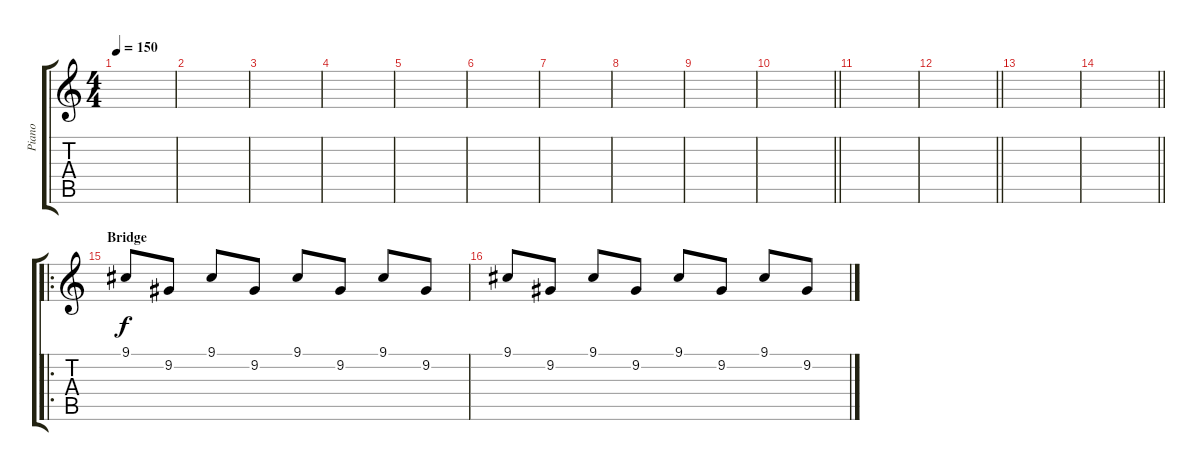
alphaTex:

\track ("Piano" "Piano") {instrument acousticgrandpiano}
\staff {score tabs}
\tuning (E4 B3 G3 D3 A2 E2) {hide}
\ts (4 4)
\tempo 150
\clef g2
\ks c
|
|
|
|
|
|
|
|
|
\barLineRight lightlight
|
|
\barLineRight lightlight
|
|
\barLineRight lightlight
|
\ro
\section ("" "Bridge")
9.1.8 9.2.8 9.1.8 9.2.8 9.1.8 9.2.8 9.1.8 9.2.8 |
9.1.8 9.2.8 9.1.8 9.2.8 9.1.8 9.2.8 9.1.8 9.2.8
